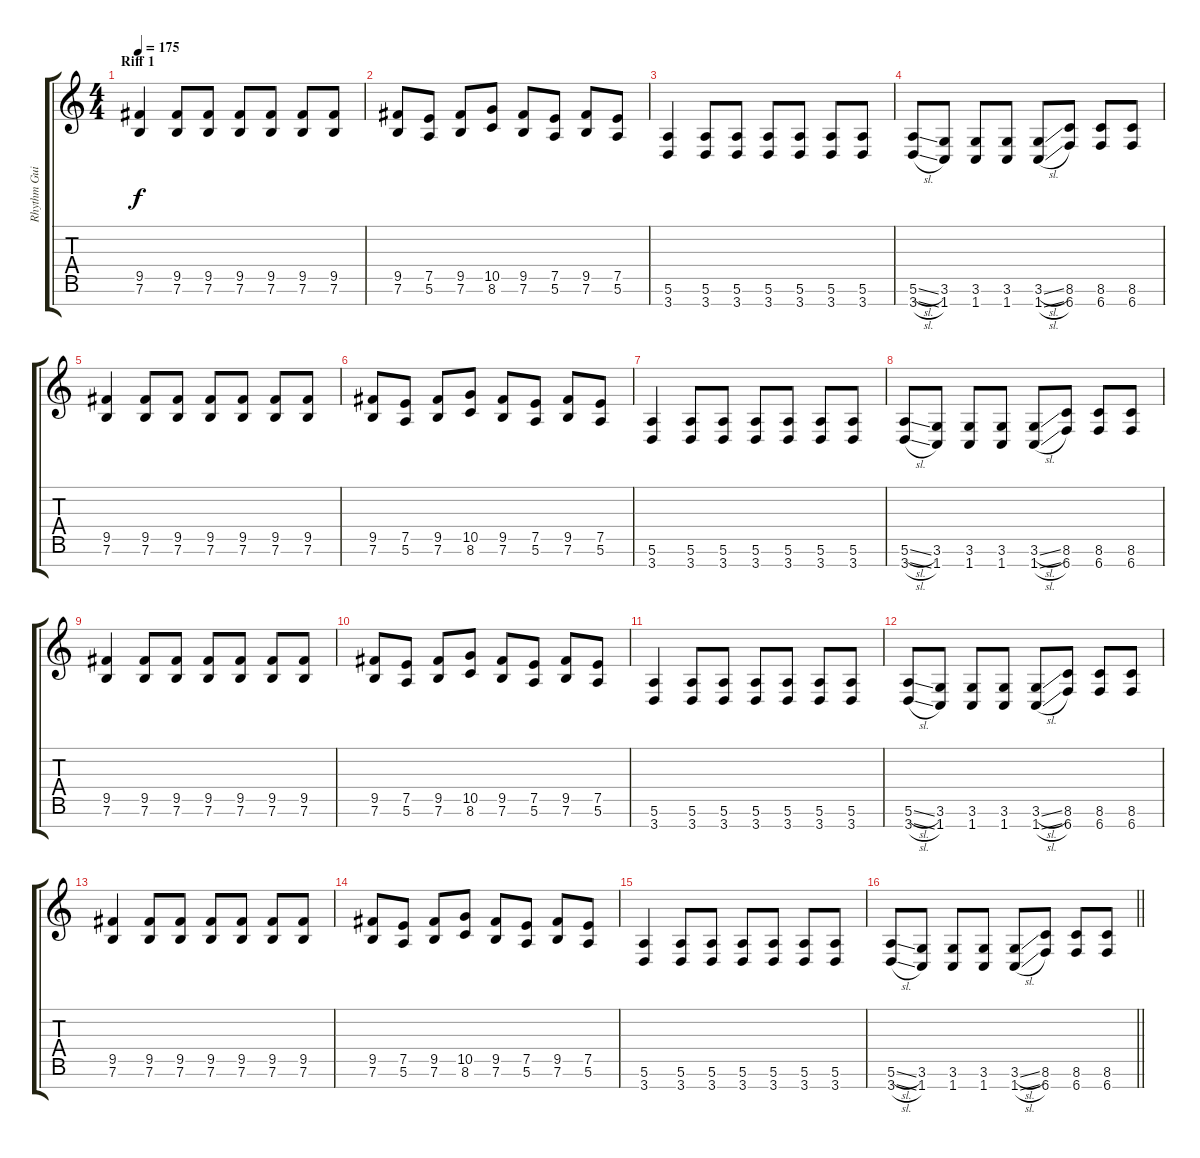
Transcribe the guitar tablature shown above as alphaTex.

\track ("Rhythm Guitar 2" "Rhythm Gui") {instrument overdrivenguitar}
\staff {score tabs}
\tuning (E4 B3 G3 D3 A2 E2 B1) {hide}
\ts (4 4)
\section ("" "Riff 1")
\tempo 175
\clef g2
\ks c
(9.5 7.6).4{dy f} (9.5 7.6).8 (9.5 7.6).8 (9.5 7.6).8 (9.5 7.6).8 (9.5 7.6).8 (9.5 7.6).8 |
(9.5 7.6).8 (7.5 5.6).8 (9.5 7.6).8 (10.5 8.6).8 (9.5 7.6).8 (7.5 5.6).8 (9.5 7.6).8 (7.5 5.6).8 |
(5.6 3.7).4 (5.6 3.7).8 (5.6 3.7).8 (5.6 3.7).8 (5.6 3.7).8 (5.6 3.7).8 (5.6 3.7).8 |
(5.6{sl} 3.7{sl}).8 (3.6 1.7).8 (3.6 1.7).8 (3.6 1.7).8 (3.6{sl} 1.7{sl}).8 (8.6 6.7).8 (8.6 6.7).8 (8.6 6.7).8 |
(9.5 7.6).4 (9.5 7.6).8 (9.5 7.6).8 (9.5 7.6).8 (9.5 7.6).8 (9.5 7.6).8 (9.5 7.6).8 |
(9.5 7.6).8 (7.5 5.6).8 (9.5 7.6).8 (10.5 8.6).8 (9.5 7.6).8 (7.5 5.6).8 (9.5 7.6).8 (7.5 5.6).8 |
(5.6 3.7).4 (5.6 3.7).8 (5.6 3.7).8 (5.6 3.7).8 (5.6 3.7).8 (5.6 3.7).8 (5.6 3.7).8 |
(5.6{sl} 3.7{sl}).8 (3.6 1.7).8 (3.6 1.7).8 (3.6 1.7).8 (3.6{sl} 1.7{sl}).8 (8.6 6.7).8 (8.6 6.7).8 (8.6 6.7).8 |
(9.5 7.6).4 (9.5 7.6).8 (9.5 7.6).8 (9.5 7.6).8 (9.5 7.6).8 (9.5 7.6).8 (9.5 7.6).8 |
(9.5 7.6).8 (7.5 5.6).8 (9.5 7.6).8 (10.5 8.6).8 (9.5 7.6).8 (7.5 5.6).8 (9.5 7.6).8 (7.5 5.6).8 |
(5.6 3.7).4 (5.6 3.7).8 (5.6 3.7).8 (5.6 3.7).8 (5.6 3.7).8 (5.6 3.7).8 (5.6 3.7).8 |
(5.6{sl} 3.7{sl}).8 (3.6 1.7).8 (3.6 1.7).8 (3.6 1.7).8 (3.6{sl} 1.7{sl}).8 (8.6 6.7).8 (8.6 6.7).8 (8.6 6.7).8 |
(9.5 7.6).4 (9.5 7.6).8 (9.5 7.6).8 (9.5 7.6).8 (9.5 7.6).8 (9.5 7.6).8 (9.5 7.6).8 |
(9.5 7.6).8 (7.5 5.6).8 (9.5 7.6).8 (10.5 8.6).8 (9.5 7.6).8 (7.5 5.6).8 (9.5 7.6).8 (7.5 5.6).8 |
(5.6 3.7).4 (5.6 3.7).8 (5.6 3.7).8 (5.6 3.7).8 (5.6 3.7).8 (5.6 3.7).8 (5.6 3.7).8 |
\barLineRight lightlight
(5.6{sl} 3.7{sl}).8 (3.6 1.7).8 (3.6 1.7).8 (3.6 1.7).8 (3.6{sl} 1.7{sl}).8 (8.6 6.7).8 (8.6 6.7).8 (8.6 6.7).8
